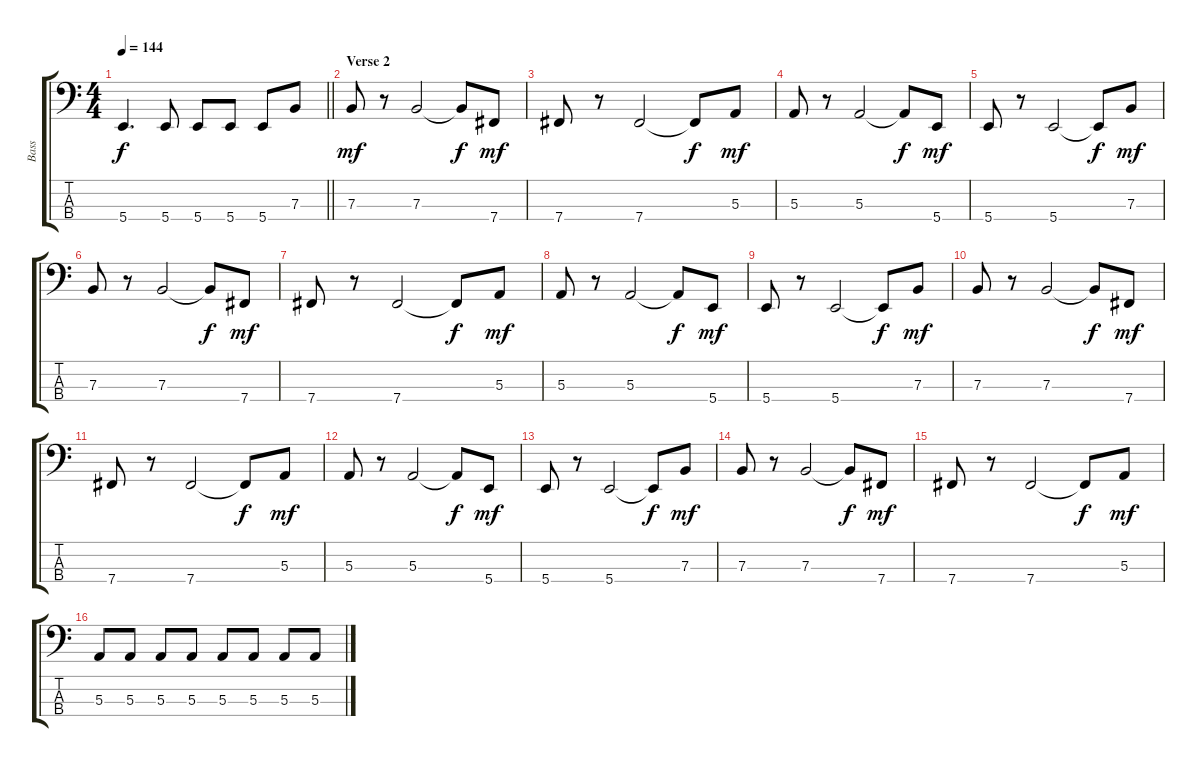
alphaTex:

\track ("Bass" "Bass") {instrument electricbassfinger}
\staff {score tabs}
\tuning (D2 A1 E1 B0) {hide}
\ts (4 4)
\tempo 144
\clef f4
\barLineRight lightlight
\ks c
5.4.4{d dy f} 5.4.8 5.4.8 5.4.8 5.4.8 7.3.8 |
\section ("" "Verse 2")
7.3.8{dy mf} r.8 7.3.2 7.3{t}.8{dy f} 7.4.8{dy mf} |
7.4.8 r.8 7.4.2 7.4{t}.8{dy f} 5.3.8{dy mf} |
5.3.8 r.8 5.3.2 5.3{t}.8{dy f} 5.4.8{dy mf} |
5.4.8 r.8 5.4.2 5.4{t}.8{dy f} 7.3.8{dy mf} |
7.3.8 r.8 7.3.2 7.3{t}.8{dy f} 7.4.8{dy mf} |
7.4.8 r.8 7.4.2 7.4{t}.8{dy f} 5.3.8{dy mf} |
5.3.8 r.8 5.3.2 5.3{t}.8{dy f} 5.4.8{dy mf} |
5.4.8 r.8 5.4.2 5.4{t}.8{dy f} 7.3.8{dy mf} |
7.3.8 r.8 7.3.2 7.3{t}.8{dy f} 7.4.8{dy mf} |
7.4.8 r.8 7.4.2 7.4{t}.8{dy f} 5.3.8{dy mf} |
5.3.8 r.8 5.3.2 5.3{t}.8{dy f} 5.4.8{dy mf} |
5.4.8 r.8 5.4.2 5.4{t}.8{dy f} 7.3.8{dy mf} |
7.3.8 r.8 7.3.2 7.3{t}.8{dy f} 7.4.8{dy mf} |
7.4.8 r.8 7.4.2 7.4{t}.8{dy f} 5.3.8{dy mf} |
5.3.8 5.3.8 5.3.8 5.3.8 5.3.8 5.3.8 5.3.8 5.3.8
